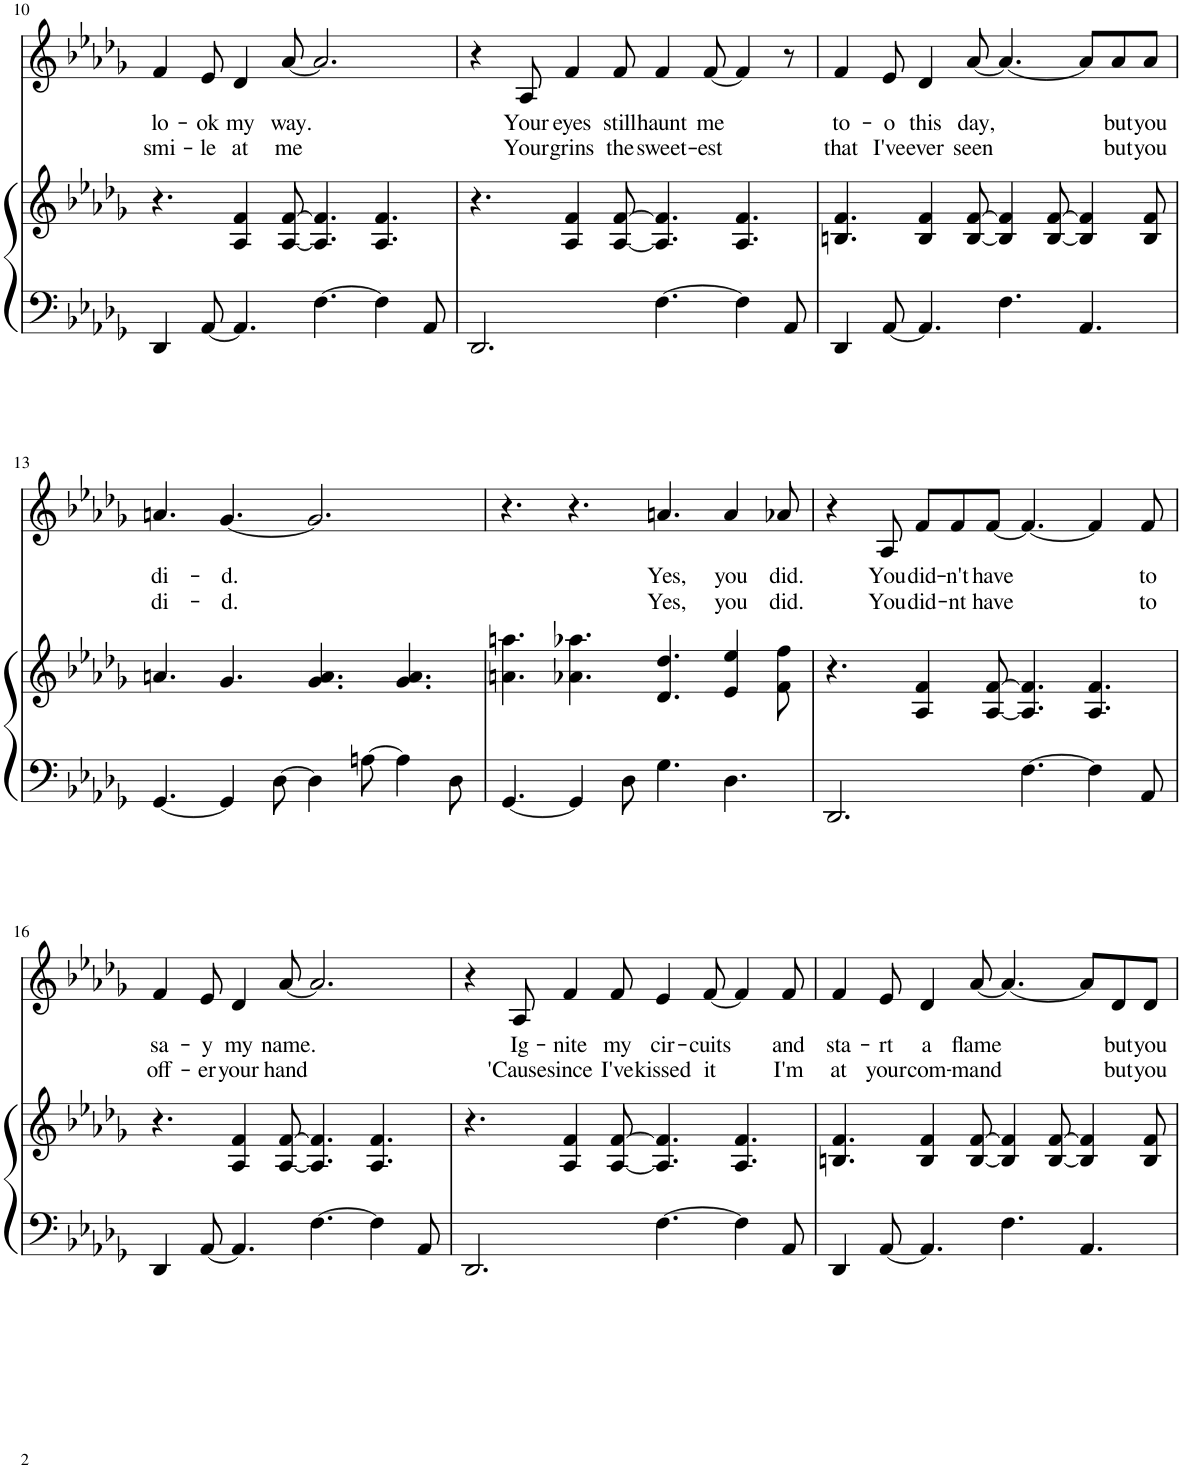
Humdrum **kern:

**kern	**kern	**kern	**text	**text
*part2	*part2	*part1	*part1	*part1
*staff3	*staff2	*staff1	*staff1	*staff1
*I"Piano	*	*I"Voice	*	*
*I'Pno	*	*	*	*
!!LO:PB:g=z
*clefF4	*clefG2	*clefG2	*	*
*k[b-e-a-d-g-]	*k[b-e-a-d-g-]	*k[b-e-a-d-g-]	*	*
*M12/8	*M12/8	*M12/8	*	*
=10	=10	=10	=10	=10
!	!	!	!LO:LY:b	!LO:LY:b
4DD-/	4.r	4f/	lo-	smi-
!	!	!	!LO:LY:b	!LO:LY:b
[8AA-/	.	8e-/	-ok	-le
!	!	!	!LO:LY:b	!LO:LY:b
4.AA-/]	4A-/ 4f/	4d-/	my	at
!	!	!	!LO:LY:b	!LO:LY:b
.	[8A-/ [8f/	[8a-/	way.	me
[4.F\	4.A-/] 4.f/]	2.a-/]	.	.
4F\]	4.A-/ 4.f/	.	.	.
8AA-/	.	.	.	.
=11	=11	=11	=11	=11
2.DD-/	4.r	4r	.	.
!	!	!	!LO:LY:b	!LO:LY:b
.	.	8A-/	Your	Your
!	!	!	!LO:LY:b	!LO:LY:b
.	4A-/ 4f/	4f/	eyes	grins
!	!	!	!LO:LY:b	!LO:LY:b
.	[8A-/ [8f/	8f/	still	the
!	!	!	!LO:LY:b	!LO:LY:b
[4.F\	4.A-/] 4.f/]	4f/	haunt	sweet-
!	!	!	!LO:LY:b	!LO:LY:b
.	.	[8f/	me	-est
4F\]	4.A-/ 4.f/	4f/]	.	.
8AA-/	.	8r	.	.
=12	=12	=12	=12	=12
!	!	!	!LO:LY:b	!LO:LY:b
4DD-/	4.Bn/ 4.f/	4f/	to-	that
!	!	!	!LO:LY:b	!LO:LY:b
[8AA-/	.	8e-/	-o	I've
!	!	!	!LO:LY:b	!LO:LY:b
4.AA-/]	4B/ 4f/	4d-/	this	ever
!	!	!	!LO:LY:b	!LO:LY:b
.	[8B/ [8f/	[8a-/	day,	seen
4.F\	4B/] 4f/]	4.a-/_	.	.
.	[8B/ [8f/	.	.	.
4.AA-/	4B/] 4f/]	8a-/L]	.	.
!	!	!	!LO:LY:b	!LO:LY:b
.	.	8a-/	but	but
!	!	!	!LO:LY:b	!LO:LY:b
.	8B/ 8f/	8a-/J	you	you
!!LO:LB:g=z
=13	=13	=13	=13	=13
!	!	!	!LO:LY:b	!LO:LY:b
[4.GG-/	4.an/	4.an/	di-	di-
!	!	!	!LO:LY:b	!LO:LY:b
4GG-/]	4.g-/	[4.g-/	-d.	-d.
[8D-\	.	.	.	.
4D-\]	4.g-/ 4.a/	2.g-/]	.	.
[8An\	.	.	.	.
4A\]	4.g-/ 4.a/	.	.	.
8D-\	.	.	.	.
=14	=14	=14	=14	=14
[4.GG-/	4.an\ 4.aan\	4.r	.	.
4GG-/]	4.a-X\ 4.aa-X\	4.r	.	.
8D-\	.	.	.	.
!	!	!	!LO:LY:b	!LO:LY:b
4.G-\	4.d-/ 4.dd-/	4.an/	Yes,	Yes,
!	!	!	!LO:LY:b	!LO:LY:b
4.D-\	4e-/ 4ee-/	4a/	you	you
!	!	!	!LO:LY:b	!LO:LY:b
.	8f\ 8ff\	8a-X/	did.	did.
=15	=15	=15	=15	=15
2.DD-/	4.r	4r	.	.
!	!	!	!LO:LY:b	!LO:LY:b
.	.	8A-/	You	You
!	!	!	!LO:LY:b	!LO:LY:b
.	4A-/ 4f/	8f/L	did-	did-
!	!	!	!LO:LY:b	!LO:LY:b
.	.	8f/	-n't	-nt
!	!	!	!LO:LY:b	!LO:LY:b
.	[8A-/ [8f/	[8f/J	have	have
[4.F\	4.A-/] 4.f/]	4.f/_	.	.
4F\]	4.A-/ 4.f/	4f/]	.	.
!	!	!	!LO:LY:b	!LO:LY:b
8AA-/	.	8f/	to	to
!!LO:LB:g=z
=16	=16	=16	=16	=16
!	!	!	!LO:LY:b	!LO:LY:b
4DD-/	4.r	4f/	sa-	off-
!	!	!	!LO:LY:b	!LO:LY:b
[8AA-/	.	8e-/	-y	-er
!	!	!	!LO:LY:b	!LO:LY:b
4.AA-/]	4A-/ 4f/	4d-/	my	your
!	!	!	!LO:LY:b	!LO:LY:b
.	[8A-/ [8f/	[8a-/	name.	hand
[4.F\	4.A-/] 4.f/]	2.a-/]	.	.
4F\]	4.A-/ 4.f/	.	.	.
8AA-/	.	.	.	.
=17	=17	=17	=17	=17
2.DD-/	4.r	4r	.	.
!	!	!	!LO:LY:b	!LO:LY:b
.	.	8A-/	Ig-	'Cause
!	!	!	!LO:LY:b	!LO:LY:b
.	4A-/ 4f/	4f/	-nite	since
!	!	!	!LO:LY:b	!LO:LY:b
.	[8A-/ [8f/	8f/	my	I've
!	!	!	!LO:LY:b	!LO:LY:b
[4.F\	4.A-/] 4.f/]	4e-/	cir-	kissed
!	!	!	!LO:LY:b	!LO:LY:b
.	.	[8f/	-cuits	it
4F\]	4.A-/ 4.f/	4f/]	.	.
!	!	!	!LO:LY:b	!LO:LY:b
8AA-/	.	8f/	and	I'm
=18	=18	=18	=18	=18
!	!	!	!LO:LY:b	!LO:LY:b
4DD-/	4.Bn/ 4.f/	4f/	sta-	at
!	!	!	!LO:LY:b	!LO:LY:b
[8AA-/	.	8e-/	-rt	your
!	!	!	!LO:LY:b	!LO:LY:b
4.AA-/]	4B/ 4f/	4d-/	a	com-
!	!	!	!LO:LY:b	!LO:LY:b
.	[8B/ [8f/	[8a-/	flame	-mand
4.F\	4B/] 4f/]	4.a-/_	.	.
.	[8B/ [8f/	.	.	.
4.AA-/	4B/] 4f/]	8a-/L]	.	.
!	!	!	!LO:LY:b	!LO:LY:b
.	.	8d-/	but	but
!	!	!	!LO:LY:b	!LO:LY:b
.	8B/ 8f/	8d-/J	you	you
=	=	=	=	=
*-	*-	*-	*-	*-
